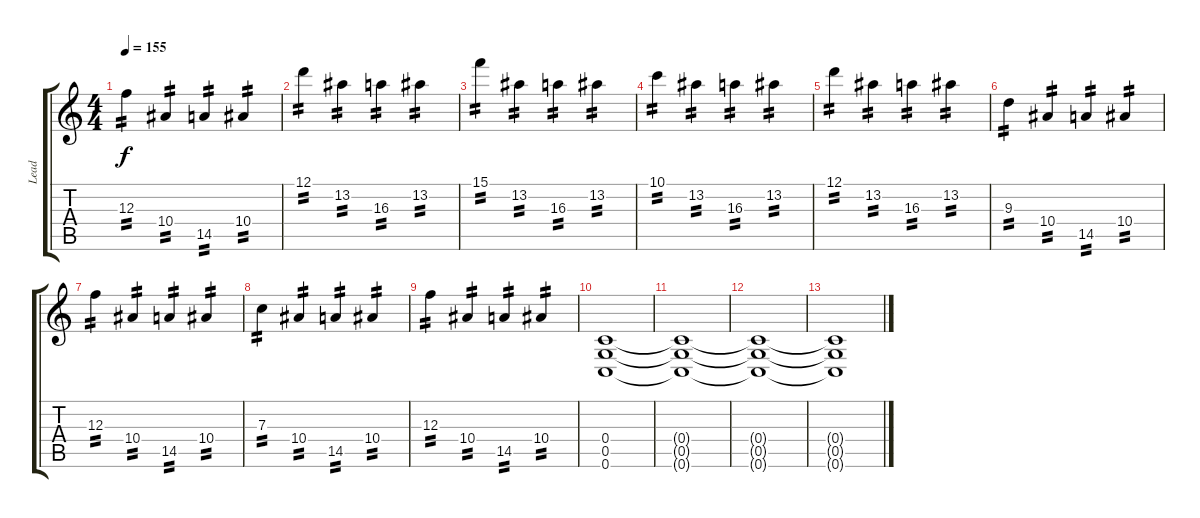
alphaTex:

\track ("Lead" "Lead") {instrument overdrivenguitar}
\staff {score tabs}
\tuning (D4 A3 F3 C3 G2 C2) {hide}
\ts (4 4)
\tempo 155
\clef g2
\ks c
12.3.4{tp 2 dy f} 10.4.4{tp 2} 14.5.4{tp 2} 10.4.4{tp 2} |
12.1.4{tp 2} 13.2.4{tp 2} 16.3.4{tp 2} 13.2.4{tp 2} |
15.1.4{tp 2} 13.2.4{tp 2} 16.3.4{tp 2} 13.2.4{tp 2} |
10.1.4{tp 2} 13.2.4{tp 2} 16.3.4{tp 2} 13.2.4{tp 2} |
12.1.4{tp 2} 13.2.4{tp 2} 16.3.4{tp 2} 13.2.4{tp 2} |
9.3.4{tp 2} 10.4.4{tp 2} 14.5.4{tp 2} 10.4.4{tp 2} |
12.3.4{tp 2} 10.4.4{tp 2} 14.5.4{tp 2} 10.4.4{tp 2} |
7.3.4{tp 2} 10.4.4{tp 2} 14.5.4{tp 2} 10.4.4{tp 2} |
12.3.4{tp 2} 10.4.4{tp 2} 14.5.4{tp 2} 10.4.4{tp 2} |
(0.4 0.5 0.6).1 |
(0.4{t} 0.5{t} 0.6{t}).1 |
(0.4{t} 0.5{t} 0.6{t}).1 |
(0.4{t} 0.5{t} 0.6{t}).1
